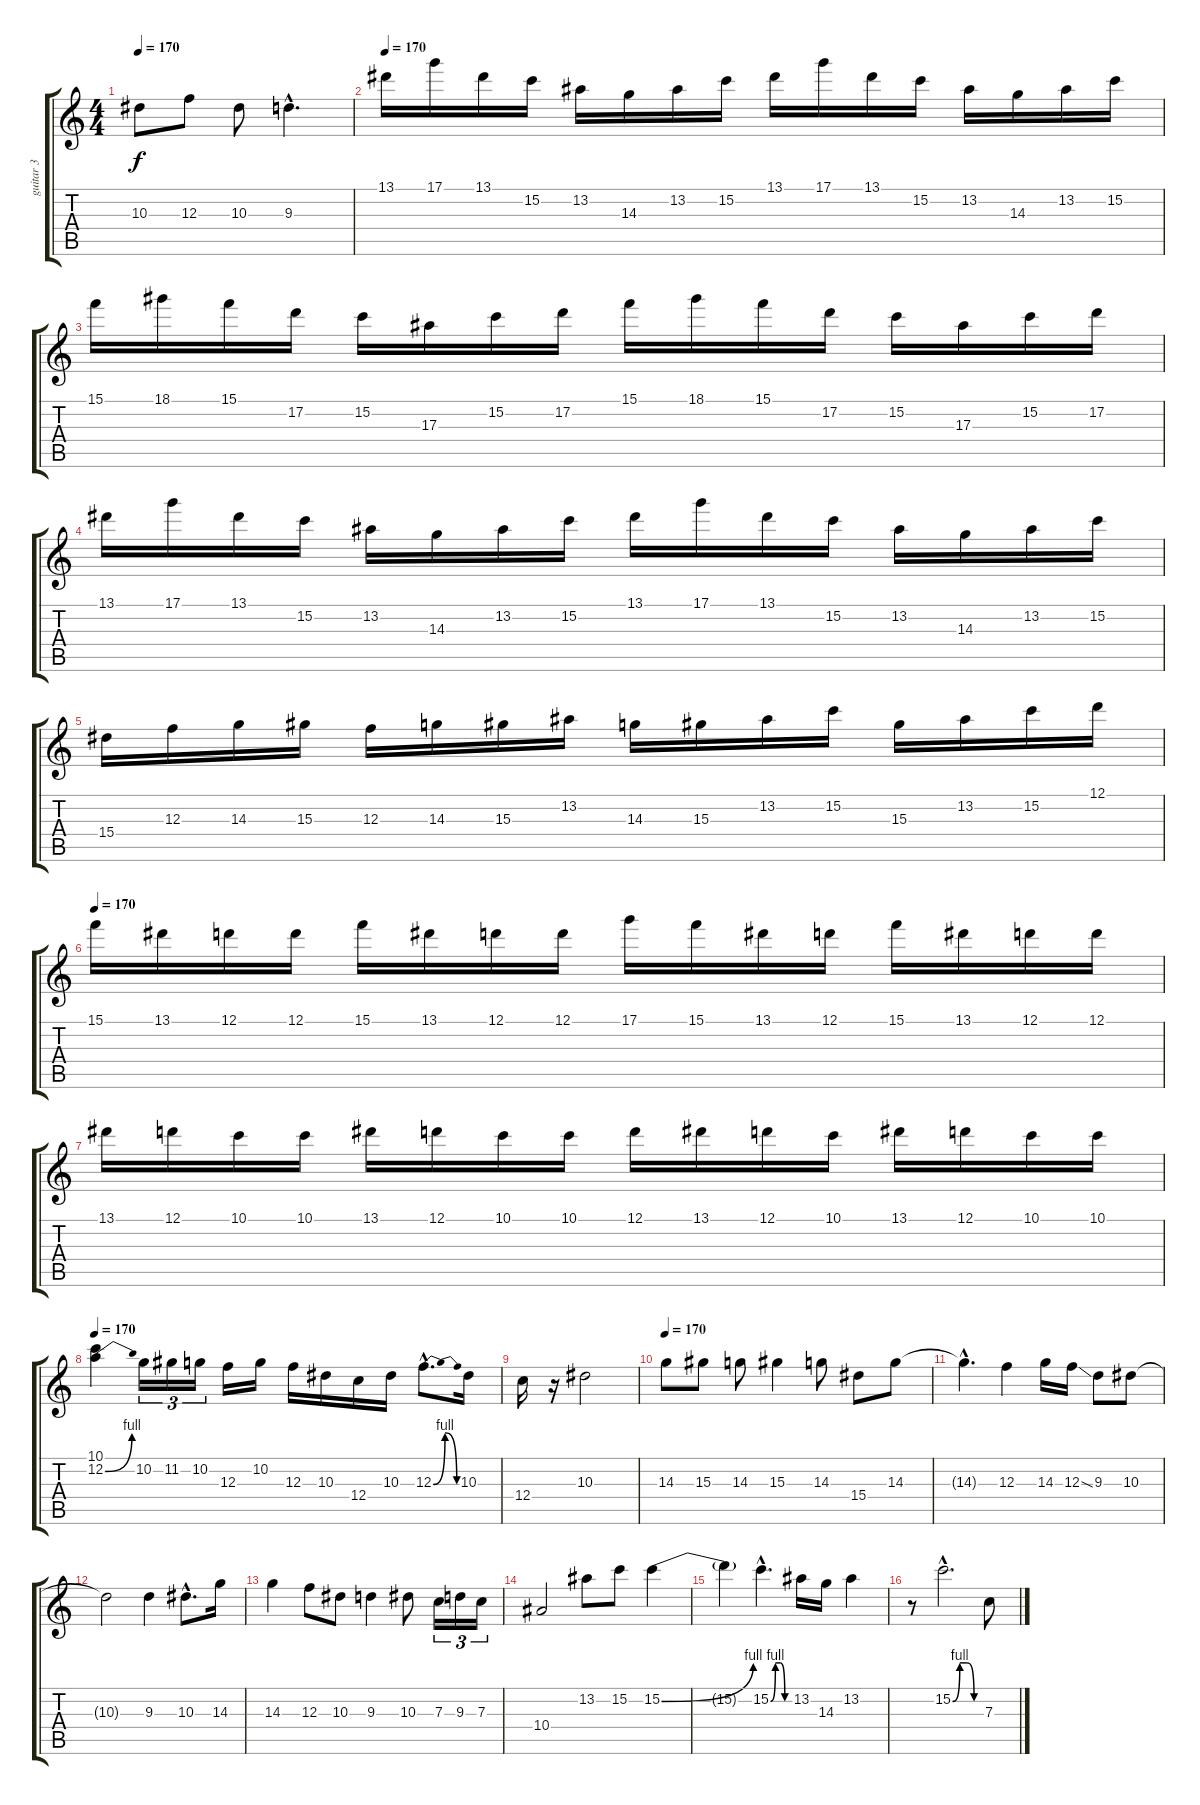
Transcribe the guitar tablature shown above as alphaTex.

\track ("guitar 3" "guitar 3") {instrument distortionguitar}
\staff {score tabs}
\tuning (D4 A3 F3 C3 G2 C2) {hide}
\ts (4 4)
\tempo 170
\clef g2
\ks c
10.3.8{dy f} 12.3.8 10.3.8 9.3{hac}.4{d} |
\tempo 170
13.1.16 17.1.16 13.1.16 15.2.16 13.2.16 14.3.16 13.2.16 15.2.16 13.1.16 17.1.16 13.1.16 15.2.16 13.2.16 14.3.16 13.2.16 15.2.16 |
15.1.16 18.1.16 15.1.16 17.2.16 15.2.16 17.3.16 15.2.16 17.2.16 15.1.16 18.1.16 15.1.16 17.2.16 15.2.16 17.3.16 15.2.16 17.2.16 |
13.1.16 17.1.16 13.1.16 15.2.16 13.2.16 14.3.16 13.2.16 15.2.16 13.1.16 17.1.16 13.1.16 15.2.16 13.2.16 14.3.16 13.2.16 15.2.16 |
15.4.16 12.3.16 14.3.16 15.3.16 12.3.16 14.3.16 15.3.16 13.2.16 14.3.16 15.3.16 13.2.16 15.2.16 15.3.16 13.2.16 15.2.16 12.1.16 |
\tempo 170
15.1.16 13.1.16 12.1.16 12.1.16 15.1.16 13.1.16 12.1.16 12.1.16 17.1.16 15.1.16 13.1.16 12.1.16 15.1.16 13.1.16 12.1.16 12.1.16 |
13.1.16 12.1.16 10.1.16 10.1.16 13.1.16 12.1.16 10.1.16 10.1.16 12.1.16 13.1.16 12.1.16 10.1.16 13.1.16 12.1.16 10.1.16 10.1.16 |
\tempo 170
(10.1 12.2{be (bend 0 0 60 4)}).4 10.2.16{tu (3 2)} 11.2.16{tu (3 2)} 10.2.16{tu (3 2)} 12.3.16 10.2.16 12.3.16 10.3.16 12.4.16 10.3.16 12.3{be (bendrelease 0 0 30 4 55 4 60 0) hac}.8{d} 10.3.16 |
12.4.16 r.16 10.3.2 |
\tempo 170
14.3.8 15.3.8 14.3.8 15.3.4 14.3.8 15.4.8 14.3.8 |
14.3{hac t}.4{d} 12.3.4 14.3.16 12.3{ss}.16 9.3.8 10.3.8 |
10.3{t}.2 9.3.4 10.3{hac}.8{d} 14.3.16 |
14.3.4 12.3.8 10.3.8 9.3.4 10.3.8 7.3.16{tu (3 2)} 9.3.16{tu (3 2)} 7.3.16{tu (3 2)} |
10.4.2 13.2.8 15.2.8 15.2{be (bend 0 0 60 4)}.4 |
15.2{t}.4 15.2{be (custom 0 0 15 4 30 4 45 0 60 0) hac}.4{d} 13.2.16 14.3.16 13.2.4 |
r.8 15.2{be (custom 0 0 15 4 30 4 45 0 60 0) hac}.2{d} 7.3.8
